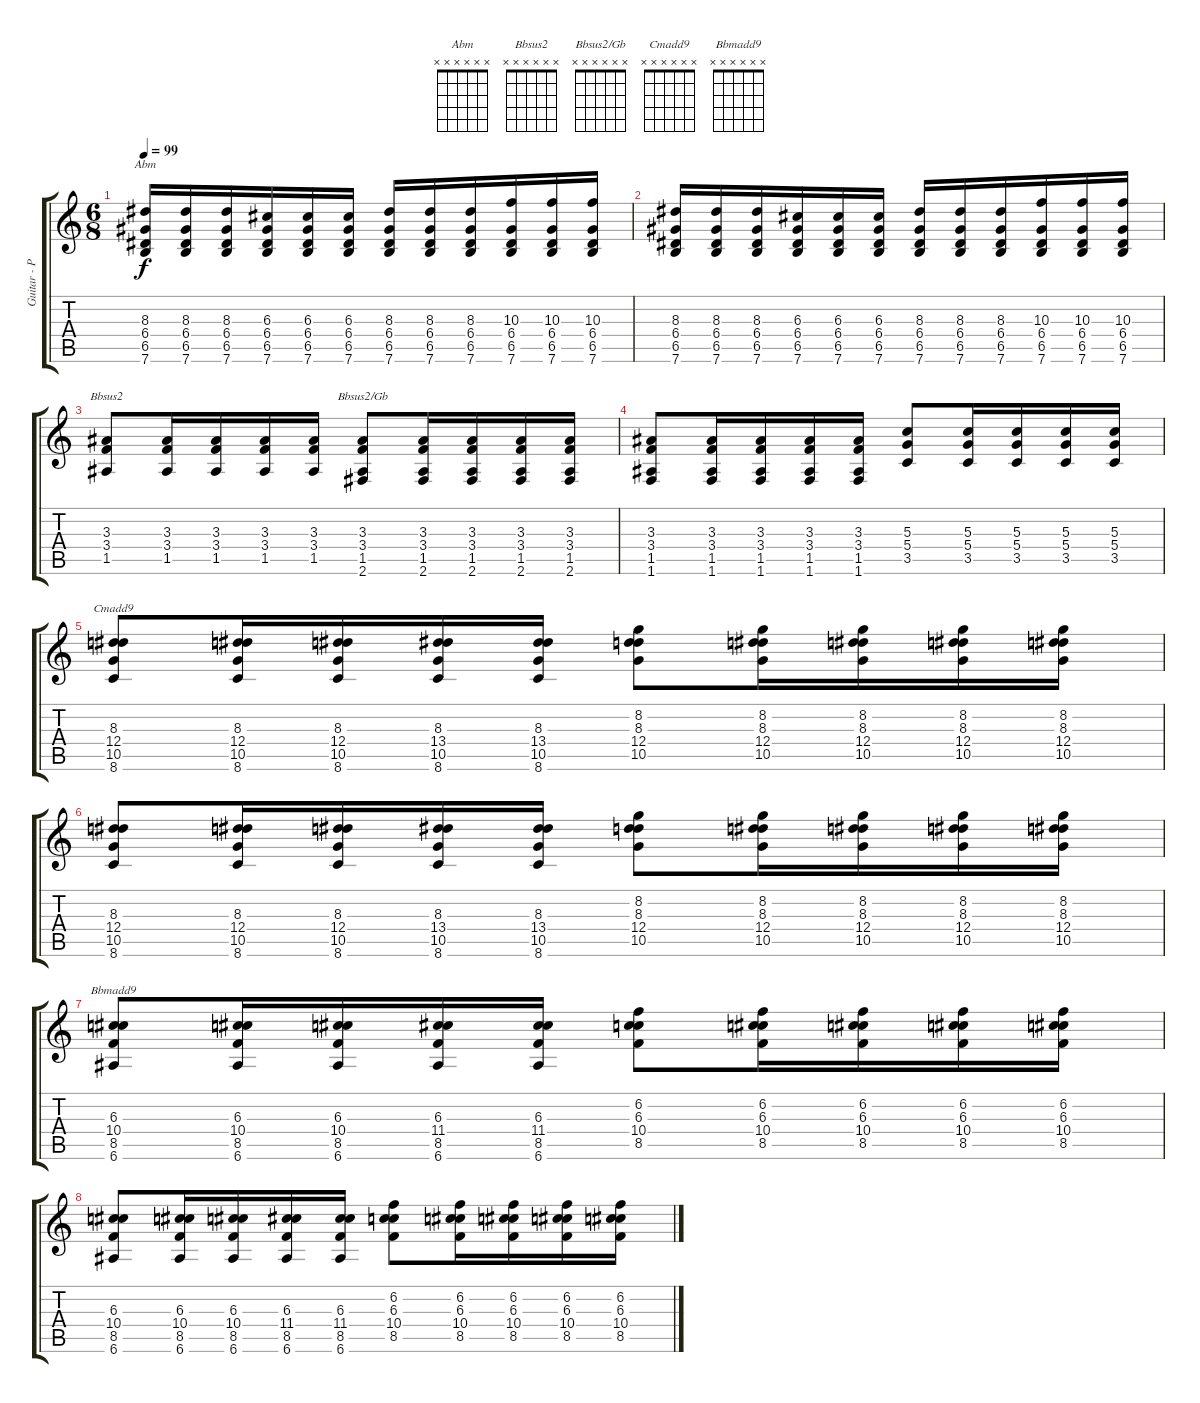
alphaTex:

\track ("Guitar - Peter Lindgren" "Guitar - P") {instrument distortionguitar}
\staff {score tabs}
\tuning (E4 B3 G3 D3 A2 E2) {hide}
\chord ("Abm" x x x x x x) {firstfret 0}
\chord ("Bbsus2" x x x x x x) {firstfret 0}
\chord ("Bbsus2/Gb" x x x x x x) {firstfret 0}
\chord ("Cmadd9" x x x x x x) {firstfret 0}
\chord ("Bbmadd9" x x x x x x) {firstfret 0}
\ts (6 8)
\tempo 99
\clef g2
\ks c
(8.3 6.4 6.5 7.6).16{ch "Abm" dy f} (8.3 6.4 6.5 7.6).16 (8.3 6.4 6.5 7.6).16 (6.3 6.4 6.5 7.6).16 (6.3 6.4 6.5 7.6).16 (6.3 6.4 6.5 7.6).16 (8.3 6.4 6.5 7.6).16 (8.3 6.4 6.5 7.6).16 (8.3 6.4 6.5 7.6).16 (10.3 6.4 6.5 7.6).16 (10.3 6.4 6.5 7.6).16 (10.3 6.4 6.5 7.6).16 |
(8.3 6.4 6.5 7.6).16 (8.3 6.4 6.5 7.6).16 (8.3 6.4 6.5 7.6).16 (6.3 6.4 6.5 7.6).16 (6.3 6.4 6.5 7.6).16 (6.3 6.4 6.5 7.6).16 (8.3 6.4 6.5 7.6).16 (8.3 6.4 6.5 7.6).16 (8.3 6.4 6.5 7.6).16 (10.3 6.4 6.5 7.6).16 (10.3 6.4 6.5 7.6).16 (10.3 6.4 6.5 7.6).16 |
(3.3 3.4 1.5).8{ch "Bbsus2"} (3.3 3.4 1.5).16 (3.3 3.4 1.5).16 (3.3 3.4 1.5).16 (3.3 3.4 1.5).16 (3.3 3.4 1.5 2.6).8{ch "Bbsus2/Gb"} (3.3 3.4 1.5 2.6).16 (3.3 3.4 1.5 2.6).16 (3.3 3.4 1.5 2.6).16 (3.3 3.4 1.5 2.6).16 |
(3.3 3.4 1.5 1.6).8 (3.3 3.4 1.5 1.6).16 (3.3 3.4 1.5 1.6).16 (3.3 3.4 1.5 1.6).16 (3.3 3.4 1.5 1.6).16 (5.3 5.4 3.5).8 (5.3 5.4 3.5).16 (5.3 5.4 3.5).16 (5.3 5.4 3.5).16 (5.3 5.4 3.5).16 |
(8.3 12.4 10.5 8.6).8{ch "Cmadd9" instrument distortionguitar} (8.3 12.4 10.5 8.6).16 (8.3 12.4 10.5 8.6).16 (8.3 13.4 10.5 8.6).16 (8.3 13.4 10.5 8.6).16 (8.2 8.3 12.4 10.5).8 (8.2 8.3 12.4 10.5).16 (8.2 8.3 12.4 10.5).16 (8.2 8.3 12.4 10.5).16 (8.2 8.3 12.4 10.5).16 |
(8.3 12.4 10.5 8.6).8 (8.3 12.4 10.5 8.6).16 (8.3 12.4 10.5 8.6).16 (8.3 13.4 10.5 8.6).16 (8.3 13.4 10.5 8.6).16 (8.2 8.3 12.4 10.5).8 (8.2 8.3 12.4 10.5).16 (8.2 8.3 12.4 10.5).16 (8.2 8.3 12.4 10.5).16 (8.2 8.3 12.4 10.5).16 |
(6.3 10.4 8.5 6.6).8{ch "Bbmadd9"} (6.3 10.4 8.5 6.6).16 (6.3 10.4 8.5 6.6).16 (6.3 11.4 8.5 6.6).16 (6.3 11.4 8.5 6.6).16 (6.2 6.3 10.4 8.5).8 (6.2 6.3 10.4 8.5).16 (6.2 6.3 10.4 8.5).16 (6.2 6.3 10.4 8.5).16 (6.2 6.3 10.4 8.5).16 |
(6.3 10.4 8.5 6.6).8 (6.3 10.4 8.5 6.6).16 (6.3 10.4 8.5 6.6).16 (6.3 11.4 8.5 6.6).16 (6.3 11.4 8.5 6.6).16 (6.2 6.3 10.4 8.5).8 (6.2 6.3 10.4 8.5).16 (6.2 6.3 10.4 8.5).16 (6.2 6.3 10.4 8.5).16 (6.2 6.3 10.4 8.5).16
